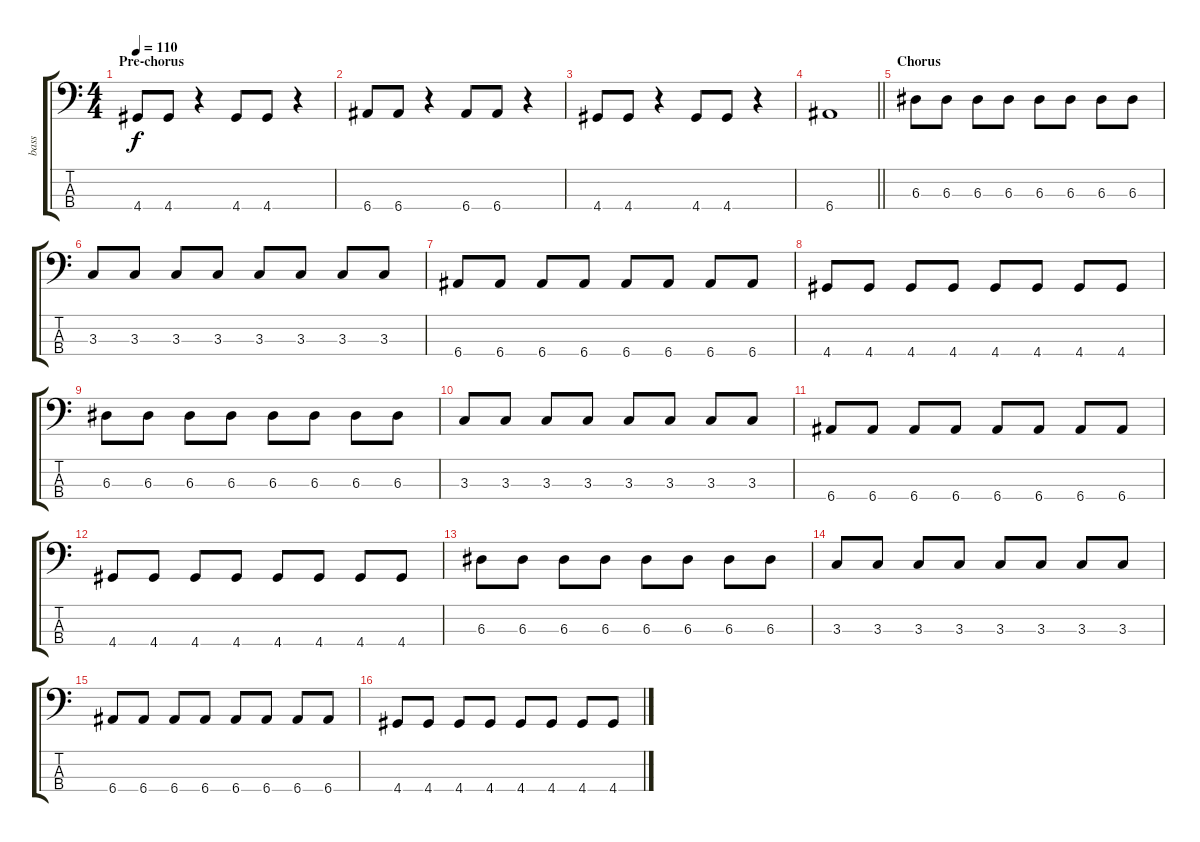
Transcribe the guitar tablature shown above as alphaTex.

\track ("bass" "bass") {instrument electricbassfinger}
\staff {score tabs}
\tuning (G2 D2 A1 E1) {hide}
\ts (4 4)
\section ("" "Pre-chorus")
\tempo 110
\clef f4
\ks c
4.4.8{dy f} 4.4.8 r.4 4.4.8 4.4.8 r.4 |
6.4.8 6.4.8 r.4 6.4.8 6.4.8 r.4 |
4.4.8 4.4.8 r.4 4.4.8 4.4.8 r.4 |
\barLineRight lightlight
6.4.1 |
\section ("" "Chorus")
6.3.8 6.3.8 6.3.8 6.3.8 6.3.8 6.3.8 6.3.8 6.3.8 |
3.3.8 3.3.8 3.3.8 3.3.8 3.3.8 3.3.8 3.3.8 3.3.8 |
6.4.8 6.4.8 6.4.8 6.4.8 6.4.8 6.4.8 6.4.8 6.4.8 |
4.4.8 4.4.8 4.4.8 4.4.8 4.4.8 4.4.8 4.4.8 4.4.8 |
6.3.8 6.3.8 6.3.8 6.3.8 6.3.8 6.3.8 6.3.8 6.3.8 |
3.3.8 3.3.8 3.3.8 3.3.8 3.3.8 3.3.8 3.3.8 3.3.8 |
6.4.8 6.4.8 6.4.8 6.4.8 6.4.8 6.4.8 6.4.8 6.4.8 |
4.4.8 4.4.8 4.4.8 4.4.8 4.4.8 4.4.8 4.4.8 4.4.8 |
6.3.8 6.3.8 6.3.8 6.3.8 6.3.8 6.3.8 6.3.8 6.3.8 |
3.3.8 3.3.8 3.3.8 3.3.8 3.3.8 3.3.8 3.3.8 3.3.8 |
6.4.8 6.4.8 6.4.8 6.4.8 6.4.8 6.4.8 6.4.8 6.4.8 |
4.4.8 4.4.8 4.4.8 4.4.8 4.4.8 4.4.8 4.4.8 4.4.8
